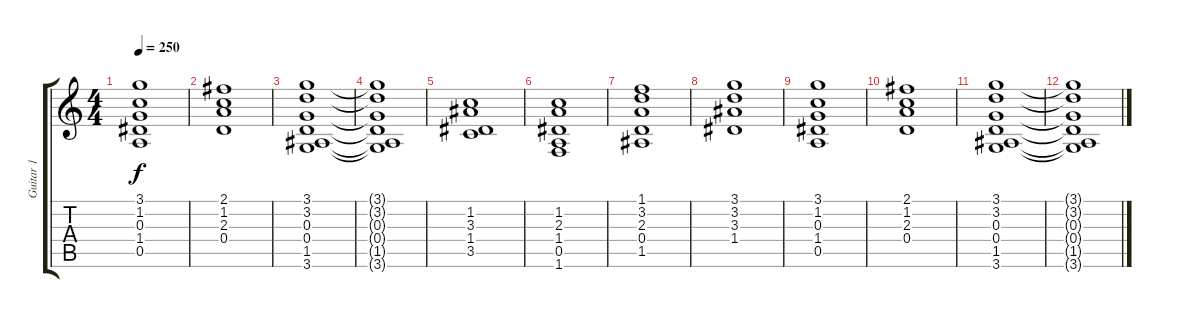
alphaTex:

\track ("Guitar 1" "Guitar 1") {instrument acousticguitarnylon}
\staff {score tabs}
\tuning (E4 B3 G3 D3 A2 E2) {hide}
\ts (4 4)
\tempo 250
\clef g2
\ks c
(3.1 1.2 0.3 1.4 0.5).1{dy f} |
(2.1 1.2 2.3 0.4).1 |
(3.1 3.2 0.3 0.4 1.5 3.6).1 |
(3.1{t} 3.2{t} 0.3{t} 0.4{t} 1.5{t} 3.6{t}).1 |
(1.2 3.3 1.4 3.5).1 |
(1.2 2.3 1.4 0.5 1.6).1 |
(1.1 3.2 2.3 0.4 1.5).1 |
(3.1 3.2 3.3 1.4).1 |
(3.1 1.2 0.3 1.4 0.5).1 |
(2.1 1.2 2.3 0.4).1 |
(3.1 3.2 0.3 0.4 1.5 3.6).1 |
(3.1{t} 3.2{t} 0.3{t} 0.4{t} 1.5{t} 3.6{t}).1
